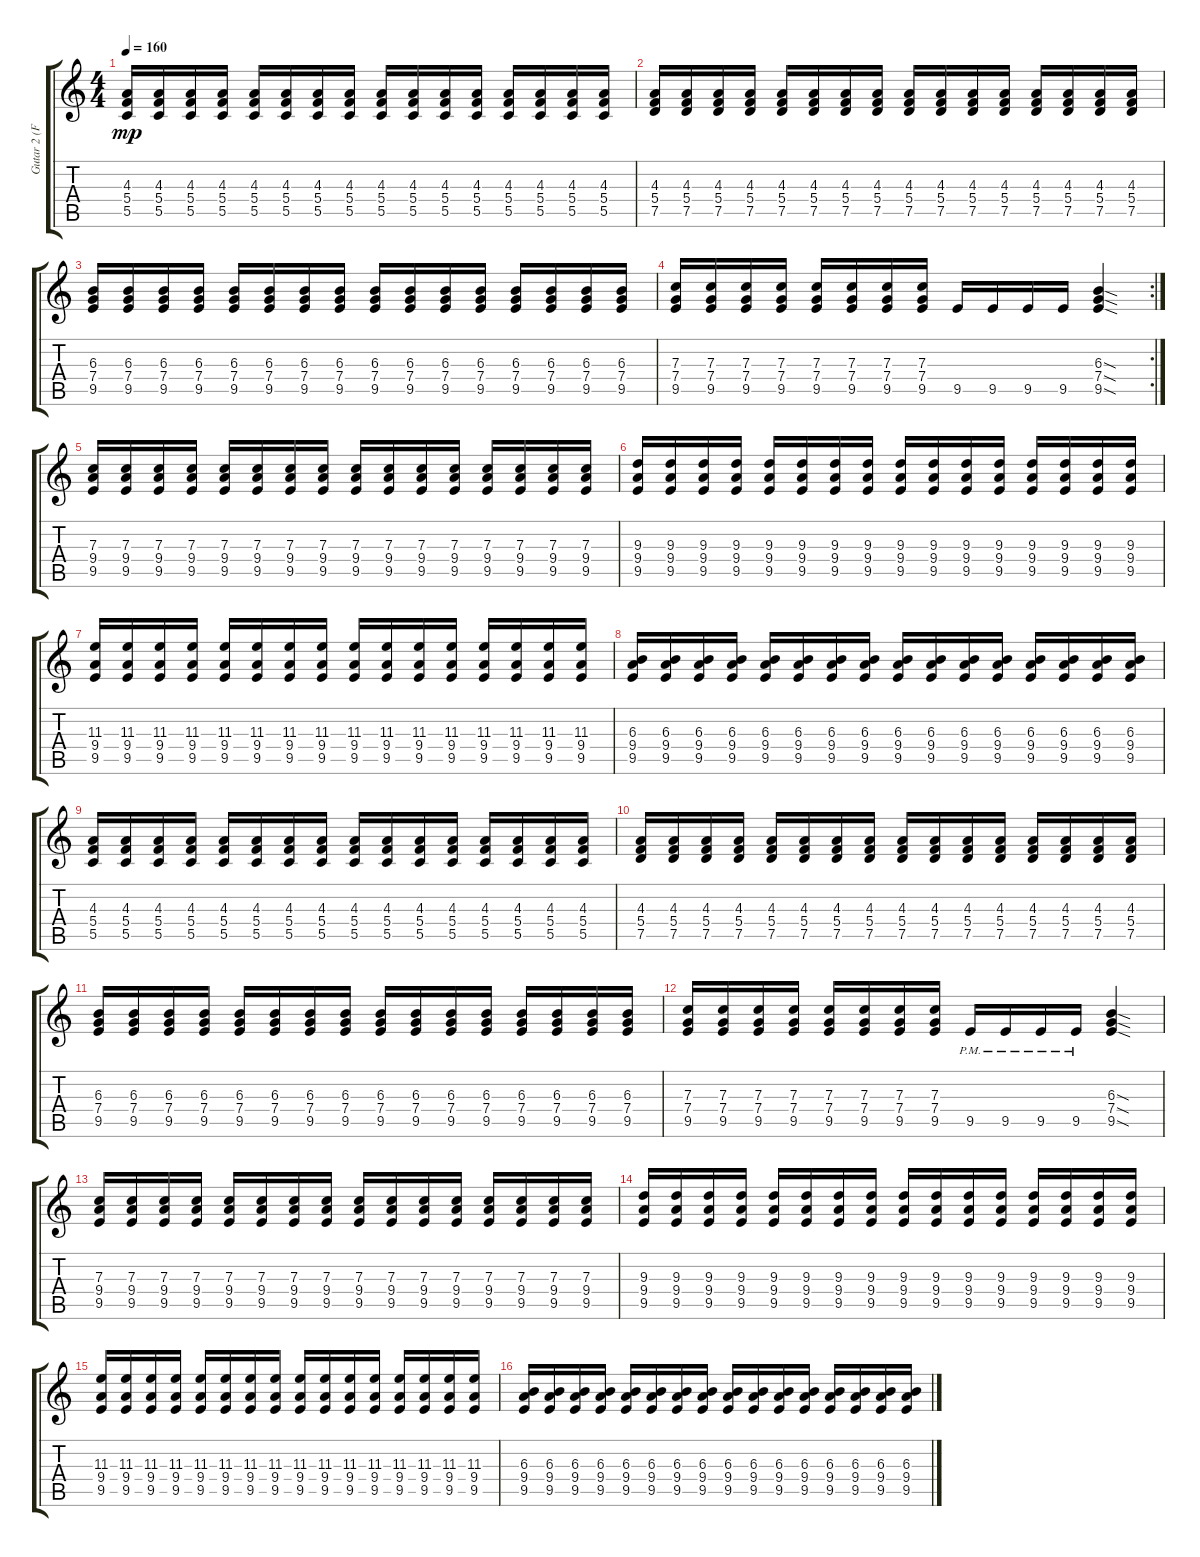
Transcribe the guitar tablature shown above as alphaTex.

\track ("Gutar 2 (Francesco)" "Gutar 2 (F") {instrument distortionguitar}
\staff {score tabs}
\tuning (D4 A3 F3 C3 G2 D2) {hide}
\ts (4 4)
\tempo 160
\clef g2
\ks c
(4.3 5.4 5.5).16{dy mp} (4.3 5.4 5.5).16 (4.3 5.4 5.5).16 (4.3 5.4 5.5).16 (4.3 5.4 5.5).16 (4.3 5.4 5.5).16 (4.3 5.4 5.5).16 (4.3 5.4 5.5).16 (4.3 5.4 5.5).16 (4.3 5.4 5.5).16 (4.3 5.4 5.5).16 (4.3 5.4 5.5).16 (4.3 5.4 5.5).16 (4.3 5.4 5.5).16 (4.3 5.4 5.5).16 (4.3 5.4 5.5).16 |
(4.3 5.4 7.5).16 (4.3 5.4 7.5).16 (4.3 5.4 7.5).16 (4.3 5.4 7.5).16 (4.3 5.4 7.5).16 (4.3 5.4 7.5).16 (4.3 5.4 7.5).16 (4.3 5.4 7.5).16 (4.3 5.4 7.5).16 (4.3 5.4 7.5).16 (4.3 5.4 7.5).16 (4.3 5.4 7.5).16 (4.3 5.4 7.5).16 (4.3 5.4 7.5).16 (4.3 5.4 7.5).16 (4.3 5.4 7.5).16 |
(6.3 7.4 9.5).16 (6.3 7.4 9.5).16 (6.3 7.4 9.5).16 (6.3 7.4 9.5).16 (6.3 7.4 9.5).16 (6.3 7.4 9.5).16 (6.3 7.4 9.5).16 (6.3 7.4 9.5).16 (6.3 7.4 9.5).16 (6.3 7.4 9.5).16 (6.3 7.4 9.5).16 (6.3 7.4 9.5).16 (6.3 7.4 9.5).16 (6.3 7.4 9.5).16 (6.3 7.4 9.5).16 (6.3 7.4 9.5).16 |
\rc 2
(7.3 7.4 9.5).16 (7.3 7.4 9.5).16 (7.3 7.4 9.5).16 (7.3 7.4 9.5).16 (7.3 7.4 9.5).16 (7.3 7.4 9.5).16 (7.3 7.4 9.5).16 (7.3 7.4 9.5).16 9.5.16 9.5.16 9.5.16 9.5.16 (6.3{sod} 7.4{sod} 9.5{sod}).4 |
(7.3 9.4 9.5).16 (7.3 9.4 9.5).16 (7.3 9.4 9.5).16 (7.3 9.4 9.5).16 (7.3 9.4 9.5).16 (7.3 9.4 9.5).16 (7.3 9.4 9.5).16 (7.3 9.4 9.5).16 (7.3 9.4 9.5).16 (7.3 9.4 9.5).16 (7.3 9.4 9.5).16 (7.3 9.4 9.5).16 (7.3 9.4 9.5).16 (7.3 9.4 9.5).16 (7.3 9.4 9.5).16 (7.3 9.4 9.5).16 |
(9.3 9.4 9.5).16 (9.3 9.4 9.5).16 (9.3 9.4 9.5).16 (9.3 9.4 9.5).16 (9.3 9.4 9.5).16 (9.3 9.4 9.5).16 (9.3 9.4 9.5).16 (9.3 9.4 9.5).16 (9.3 9.4 9.5).16 (9.3 9.4 9.5).16 (9.3 9.4 9.5).16 (9.3 9.4 9.5).16 (9.3 9.4 9.5).16 (9.3 9.4 9.5).16 (9.3 9.4 9.5).16 (9.3 9.4 9.5).16 |
(11.3 9.4 9.5).16 (11.3 9.4 9.5).16 (11.3 9.4 9.5).16 (11.3 9.4 9.5).16 (11.3 9.4 9.5).16 (11.3 9.4 9.5).16 (11.3 9.4 9.5).16 (11.3 9.4 9.5).16 (11.3 9.4 9.5).16 (11.3 9.4 9.5).16 (11.3 9.4 9.5).16 (11.3 9.4 9.5).16 (11.3 9.4 9.5).16 (11.3 9.4 9.5).16 (11.3 9.4 9.5).16 (11.3 9.4 9.5).16 |
(6.3 9.4 9.5).16 (6.3 9.4 9.5).16 (6.3 9.4 9.5).16 (6.3 9.4 9.5).16 (6.3 9.4 9.5).16 (6.3 9.4 9.5).16 (6.3 9.4 9.5).16 (6.3 9.4 9.5).16 (6.3 9.4 9.5).16 (6.3 9.4 9.5).16 (6.3 9.4 9.5).16 (6.3 9.4 9.5).16 (6.3 9.4 9.5).16 (6.3 9.4 9.5).16 (6.3 9.4 9.5).16 (6.3 9.4 9.5).16 |
(4.3 5.4 5.5).16 (4.3 5.4 5.5).16 (4.3 5.4 5.5).16 (4.3 5.4 5.5).16 (4.3 5.4 5.5).16 (4.3 5.4 5.5).16 (4.3 5.4 5.5).16 (4.3 5.4 5.5).16 (4.3 5.4 5.5).16 (4.3 5.4 5.5).16 (4.3 5.4 5.5).16 (4.3 5.4 5.5).16 (4.3 5.4 5.5).16 (4.3 5.4 5.5).16 (4.3 5.4 5.5).16 (4.3 5.4 5.5).16 |
(4.3 5.4 7.5).16 (4.3 5.4 7.5).16 (4.3 5.4 7.5).16 (4.3 5.4 7.5).16 (4.3 5.4 7.5).16 (4.3 5.4 7.5).16 (4.3 5.4 7.5).16 (4.3 5.4 7.5).16 (4.3 5.4 7.5).16 (4.3 5.4 7.5).16 (4.3 5.4 7.5).16 (4.3 5.4 7.5).16 (4.3 5.4 7.5).16 (4.3 5.4 7.5).16 (4.3 5.4 7.5).16 (4.3 5.4 7.5).16 |
(6.3 7.4 9.5).16 (6.3 7.4 9.5).16 (6.3 7.4 9.5).16 (6.3 7.4 9.5).16 (6.3 7.4 9.5).16 (6.3 7.4 9.5).16 (6.3 7.4 9.5).16 (6.3 7.4 9.5).16 (6.3 7.4 9.5).16 (6.3 7.4 9.5).16 (6.3 7.4 9.5).16 (6.3 7.4 9.5).16 (6.3 7.4 9.5).16 (6.3 7.4 9.5).16 (6.3 7.4 9.5).16 (6.3 7.4 9.5).16 |
(7.3 7.4 9.5).16 (7.3 7.4 9.5).16 (7.3 7.4 9.5).16 (7.3 7.4 9.5).16 (7.3 7.4 9.5).16 (7.3 7.4 9.5).16 (7.3 7.4 9.5).16 (7.3 7.4 9.5).16 9.5{pm}.16 9.5{pm}.16 9.5{pm}.16 9.5{pm}.16 (6.3{sod} 7.4{sod} 9.5{sod}).4 |
(7.3 9.4 9.5).16 (7.3 9.4 9.5).16 (7.3 9.4 9.5).16 (7.3 9.4 9.5).16 (7.3 9.4 9.5).16 (7.3 9.4 9.5).16 (7.3 9.4 9.5).16 (7.3 9.4 9.5).16 (7.3 9.4 9.5).16 (7.3 9.4 9.5).16 (7.3 9.4 9.5).16 (7.3 9.4 9.5).16 (7.3 9.4 9.5).16 (7.3 9.4 9.5).16 (7.3 9.4 9.5).16 (7.3 9.4 9.5).16 |
(9.3 9.4 9.5).16 (9.3 9.4 9.5).16 (9.3 9.4 9.5).16 (9.3 9.4 9.5).16 (9.3 9.4 9.5).16 (9.3 9.4 9.5).16 (9.3 9.4 9.5).16 (9.3 9.4 9.5).16 (9.3 9.4 9.5).16 (9.3 9.4 9.5).16 (9.3 9.4 9.5).16 (9.3 9.4 9.5).16 (9.3 9.4 9.5).16 (9.3 9.4 9.5).16 (9.3 9.4 9.5).16 (9.3 9.4 9.5).16 |
(11.3 9.4 9.5).16 (11.3 9.4 9.5).16 (11.3 9.4 9.5).16 (11.3 9.4 9.5).16 (11.3 9.4 9.5).16 (11.3 9.4 9.5).16 (11.3 9.4 9.5).16 (11.3 9.4 9.5).16 (11.3 9.4 9.5).16 (11.3 9.4 9.5).16 (11.3 9.4 9.5).16 (11.3 9.4 9.5).16 (11.3 9.4 9.5).16 (11.3 9.4 9.5).16 (11.3 9.4 9.5).16 (11.3 9.4 9.5).16 |
(6.3 9.4 9.5).16 (6.3 9.4 9.5).16 (6.3 9.4 9.5).16 (6.3 9.4 9.5).16 (6.3 9.4 9.5).16 (6.3 9.4 9.5).16 (6.3 9.4 9.5).16 (6.3 9.4 9.5).16 (6.3 9.4 9.5).16 (6.3 9.4 9.5).16 (6.3 9.4 9.5).16 (6.3 9.4 9.5).16 (6.3 9.4 9.5).16 (6.3 9.4 9.5).16 (6.3 9.4 9.5).16 (6.3 9.4 9.5).16
